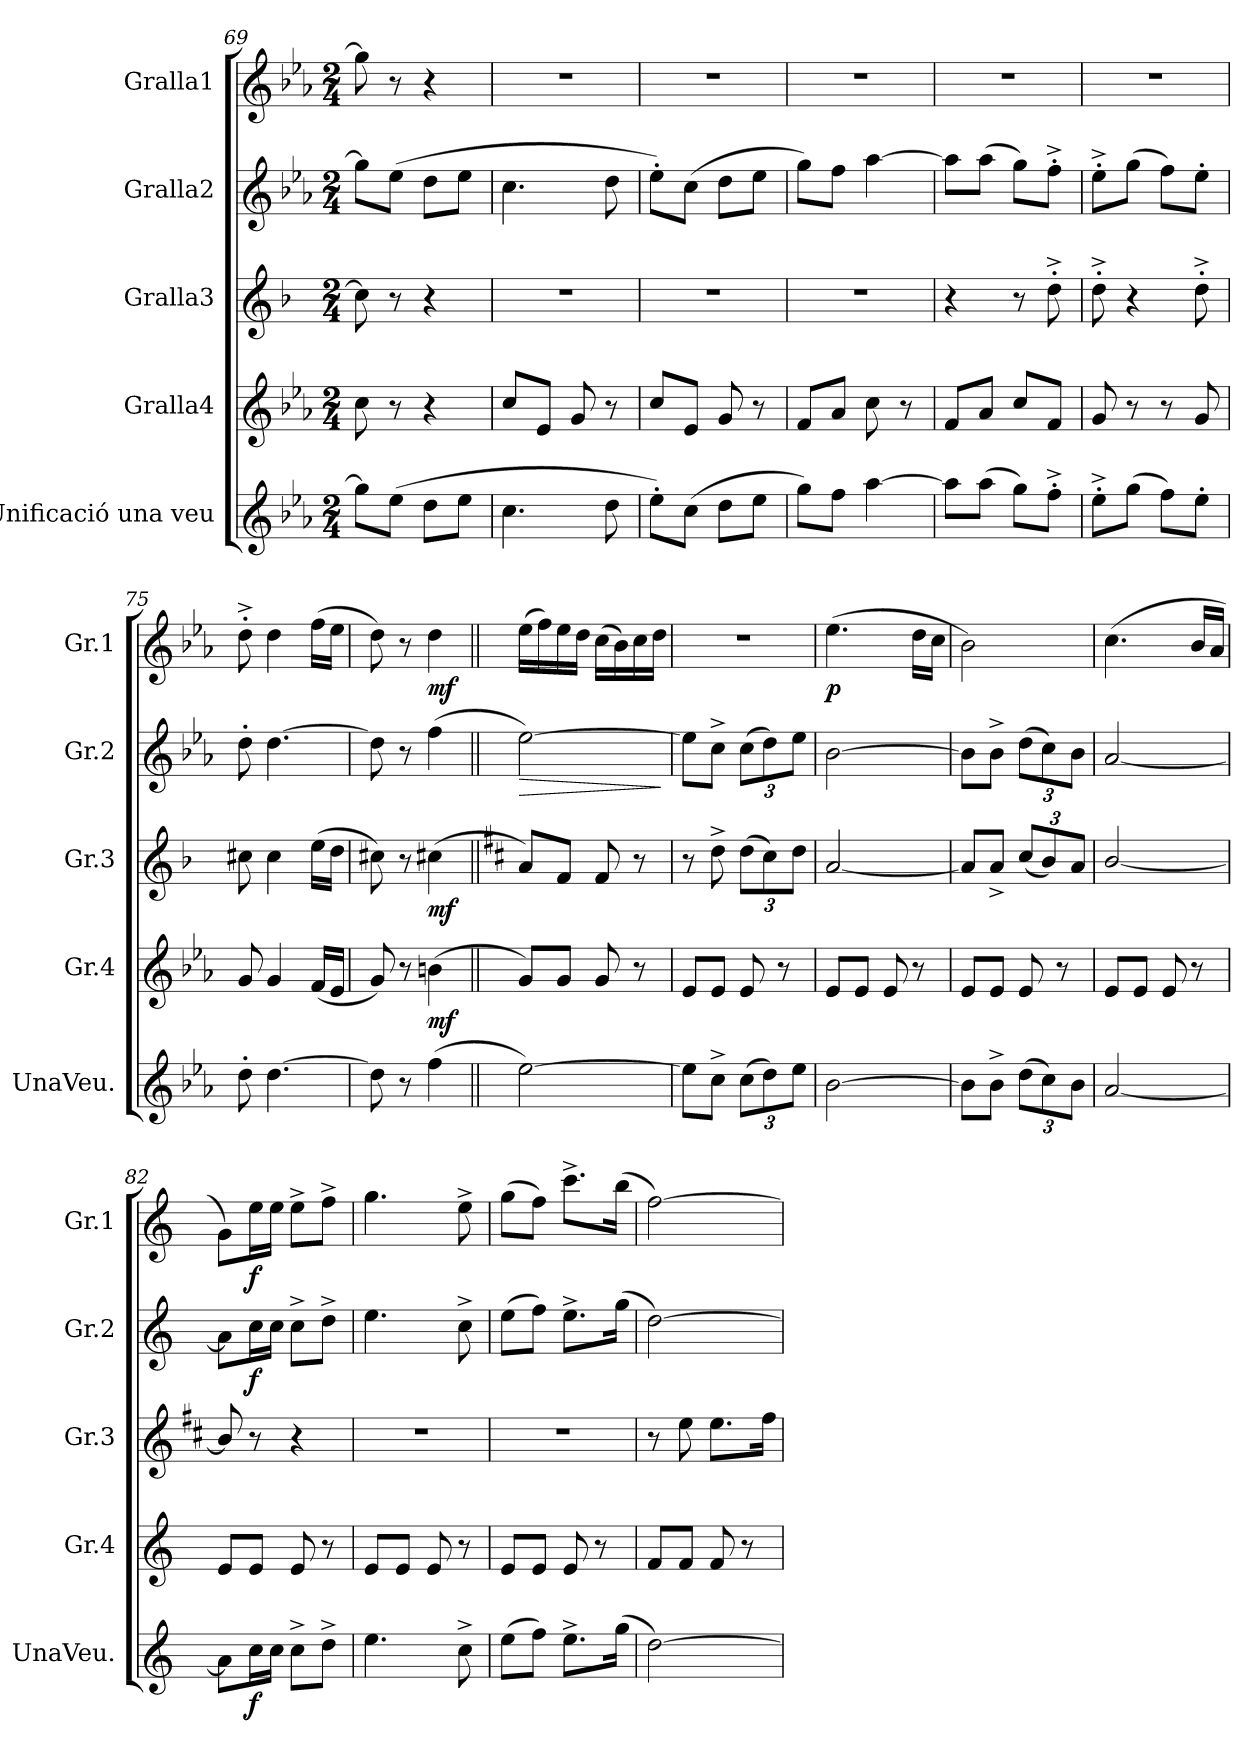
**kern	**dynam	**kern	**dynam	**kern	**dynam	**kern	**dynam	**kern	**dynam
*part5	*part5	*part4	*part4	*part3	*part3	*part2	*part2	*part1	*part1
*staff5	*staff5	*staff4	*staff4	*staff3	*staff3	*staff2	*staff2	*staff1	*staff1
*I"Unificació una veu	*	*I"Gralla4	*	*I"Gralla3	*	*I"Gralla2	*	*I"Gralla1	*
*I'UnaVeu.	*	*I'Gr.4	*	*I'Gr.3	*	*I'Gr.2	*	*I'Gr.1	*
*clefG2	*	*clefG2	*	*clefG2	*	*clefG2	*	*clefG2	*
*	*	*	*	*ITrd1c2	*	*	*	*	*
*k[b-e-a-]	*	*k[b-e-a-]	*	*k[b-e-a-]	*	*k[b-e-a-]	*	*k[b-e-a-]	*
*M2/4	*	*M2/4	*	*M2/4	*	*M2/4	*	*M2/4	*
=69	=69	=69	=69	=69	=69	=69	=69	=69	=69
8gg\L]	.	8cc\	.	8b\]	.	8gg\L]	.	8gg\]	.
(>8ee-\J	.	8r	.	8r	.	(>8ee-\J	.	8r	.
8dd\L	.	4r	.	4r	.	8dd\L	.	4r	.
8ee-\J	.	.	.	.	.	8ee-\J	.	.	.
!!LO:LB:g=z
=70	=70	=70	=70	=70	=70	=70	=70	=70	=70
4.cc\	.	8cc/L	.	2r	.	4.cc\	.	2r	.
.	.	8e-/J	.	.	.	.	.	.	.
.	.	8g/	.	.	.	.	.	.	.
8dd\	.	8r	.	.	.	8dd\	.	.	.
=71	=71	=71	=71	=71	=71	=71	=71	=71	=71
8ee-'\L)	.	8cc/L	.	2r	.	8ee-'\L)	.	2r	.
(>8cc\J	.	8e-/J	.	.	.	(>8cc\J	.	.	.
8dd\L	.	8g/	.	.	.	8dd\L	.	.	.
8ee-\J	.	8r	.	.	.	8ee-\J	.	.	.
=72	=72	=72	=72	=72	=72	=72	=72	=72	=72
8gg\L)	.	8f/L	.	2r	.	8gg\L)	.	2r	.
8ff\J	.	8a-/J	.	.	.	8ff\J	.	.	.
[4aa-\	.	8cc\	.	.	.	[4aa-\	.	.	.
.	.	8r	.	.	.	.	.	.	.
=73	=73	=73	=73	=73	=73	=73	=73	=73	=73
8aa-\L]	.	8f/L	.	4r	.	8aa-\L]	.	2r	.
(>8aa-\J	.	8a-/J	.	.	.	(>8aa-\J	.	.	.
8gg\L)	.	8cc/L	.	8r	.	8gg\L)	.	.	.
8ff'^\J	.	8f/J	.	8cc'^\	.	8ff'^\J	.	.	.
=74	=74	=74	=74	=74	=74	=74	=74	=74	=74
8ee-'^\L	.	8g/	.	8cc'^\	.	8ee-'^\L	.	2r	.
(>8gg\J	.	8r	.	4r	.	(>8gg\J	.	.	.
8ff\L)	.	8r	.	.	.	8ff\L)	.	.	.
8ee-'\J	.	8g/	.	8cc'^\	.	8ee-'\J	.	.	.
=75	=75	=75	=75	=75	=75	=75	=75	=75	=75
8dd'\	.	8g/	.	8bn\	.	8dd'\	.	8dd'^\	.
[4.dd\	.	4g/	.	4b\	.	[4.dd\	.	4dd\	.
.	.	(<16f/LL	.	(>16dd\LL	.	.	.	(>16ff\LL	.
.	.	16e-/JJ	.	16cc\JJ	.	.	.	16ee-\JJ	.
=76	=76	=76	=76	=76	=76	=76	=76	=76	=76
8dd\]	.	8g/)	.	8bn\)	.	8dd\]	.	8dd\)	.
8r	.	8r	.	8r	.	8r	.	8r	.
!	!	!	!LO:DY:b	!	!LO:DY:b	!	!	!	!LO:DY:b
(>4ff\	.	(>4bn\	mf	(>4bn\	mf	(>4ff\	.	4dd\	mf
!!LO:PB:g=z
=77||	=77||	=77||	=77||	=77||	=77||	=77||	=77||	=77||	=77||
*k[]	*	*k[]	*	*k[]	*	*k[]	*	*k[]	*
!	!	!	!	!	!	!	!LO:HP:b	!	!
[2ee\)	.	8g/L)	.	8g/L)	.	[2ee\)	>	(>16ee\LL	.
.	.	.	.	.	.	.	.	16ff\)	.
.	.	8g/J	.	8e/J	.	.	.	16ee\	.
.	.	.	.	.	.	.	.	16dd\JJ	.
.	.	8g/	.	8e/	.	.	.	(>16cc\LL	.
.	.	.	.	.	.	.	.	16b\)	.
.	.	8r	.	8r	.	.	.	16cc\	.
.	.	.	.	.	.	.	.	16dd\JJ	.
.	.	.	.	.	.	.	]	.	.
=78	=78	=78	=78	=78	=78	=78	=78	=78	=78
8ee\L]	.	8e/L	.	8r	.	8ee\L]	.	2r	.
8cc^\J	.	8e/J	.	8cc^\	.	8cc^\J	.	.	.
*Xbrackettup	*	*	*	*Xbrackettup	*	*Xbrackettup	*	*	*
(>12cc\L	.	8e/	.	(>12cc\L	.	(>12cc\L	.	.	.
12dd\)	.	.	.	12b\)	.	12dd\)	.	.	.
.	.	8r	.	.	.	.	.	.	.
12ee\J	.	.	.	12cc\J	.	12ee\J	.	.	.
=79	=79	=79	=79	=79	=79	=79	=79	=79	=79
!	!	!	!	!	!	!	!	!	!LO:DY:b
[2b\	.	8e/L	.	[2g/	.	[2b\	.	(>4.ee\	p
.	.	8e/J	.	.	.	.	.	.	.
.	.	8e/	.	.	.	.	.	.	.
.	.	8r	.	.	.	.	.	16dd\LL	.
.	.	.	.	.	.	.	.	16cc\JJ	.
=80	=80	=80	=80	=80	=80	=80	=80	=80	=80
8b\L]	.	8e/L	.	8g/L]	.	8b\L]	.	2b\)	.
8b^\J	.	8e/J	.	8g^/J	.	8b^\J	.	.	.
(>12dd\L	.	8e/	.	(<12b/L	.	(>12dd\L	.	.	.
12cc\)	.	.	.	12a/)	.	12cc\)	.	.	.
.	.	8r	.	.	.	.	.	.	.
12b\J	.	.	.	12g/J	.	12b\J	.	.	.
=81	=81	=81	=81	=81	=81	=81	=81	=81	=81
[2a/	.	8e/L	.	[2a/	.	[2a/	.	(>4.cc\	.
.	.	8e/J	.	.	.	.	.	.	.
.	.	8e/	.	.	.	.	.	.	.
.	.	8r	.	.	.	.	.	16b/LL	.
.	.	.	.	.	.	.	.	16a/JJ	.
=82	=82	=82	=82	=82	=82	=82	=82	=82	=82
8a\L]	.	8e/L	.	8a/]	.	8a\L]	.	8g\L)	.
!	!LO:DY:b	!	!	!	!	!	!LO:DY:b	!	!LO:DY:b
16cc\L	f	8e/J	.	8r	.	16cc\L	f	16ee\L	f
16cc\JJ	.	.	.	.	.	16cc\JJ	.	16ee\JJ	.
8cc^\L	.	8e/	.	4r	.	8cc^\L	.	8ee^\L	.
8dd^\J	.	8r	.	.	.	8dd^\J	.	8ff^\J	.
=83	=83	=83	=83	=83	=83	=83	=83	=83	=83
4.ee\	.	8e/L	.	2r	.	4.ee\	.	4.gg\	.
.	.	8e/J	.	.	.	.	.	.	.
.	.	8e/	.	.	.	.	.	.	.
8cc^\	.	8r	.	.	.	8cc^\	.	8ee^\	.
!!LO:LB:g=z
=84	=84	=84	=84	=84	=84	=84	=84	=84	=84
(>8ee\L	.	8e/L	.	2r	.	(>8ee\L	.	(>8gg\L	.
8ff\J)	.	8e/J	.	.	.	8ff\J)	.	8ff\J)	.
8.ee^\L	.	8e/	.	.	.	8.ee^\L	.	8.ccc^\L	.
.	.	8r	.	.	.	.	.	.	.
(>16gg\Jk	.	.	.	.	.	(>16gg\Jk	.	(>16bb\Jk	.
=85	=85	=85	=85	=85	=85	=85	=85	=85	=85
[2dd\)	.	8f/L	.	8r	.	[2dd\)	.	[2ff\)	.
.	.	8f/J	.	8dd\	.	.	.	.	.
.	.	8f/	.	8.dd\L	.	.	.	.	.
.	.	8r	.	.	.	.	.	.	.
.	.	.	.	16ee\Jk	.	.	.	.	.
=	=	=	=	=	=	=	=	=	=
*-	*-	*-	*-	*-	*-	*-	*-	*-	*-
